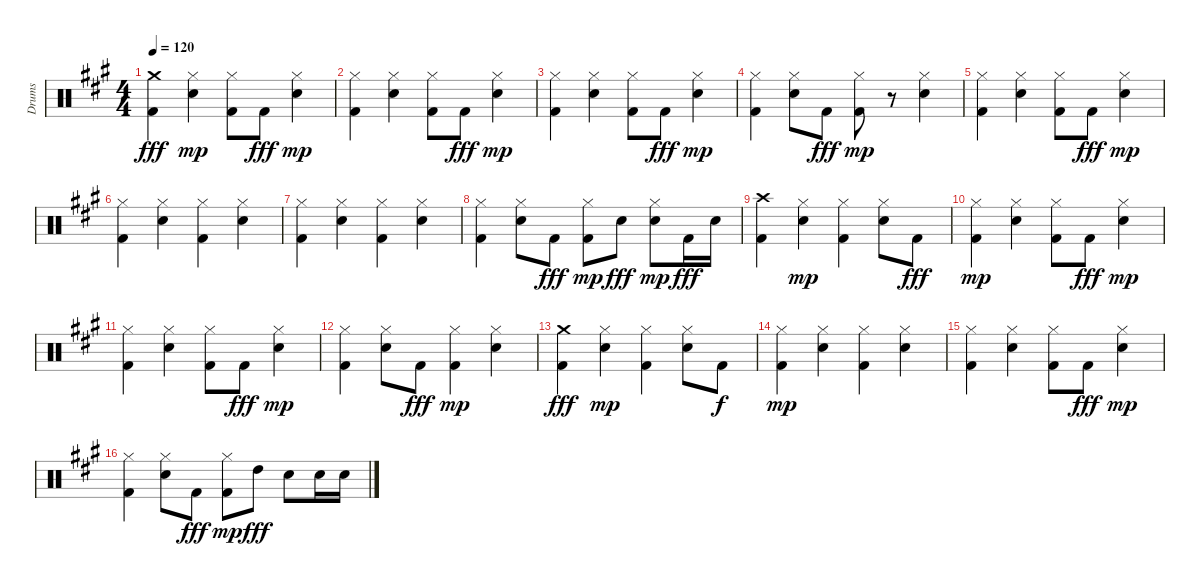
\track ("Drums" "Drums") {instrument percussion}
\staff {score}
\articulation defaults
\ts (4 4)
\tempo 120
\clef neutral
\ks a
("Kick (hit) 2" "Crash medium (hit)").4{dy fff} ("Electric Snare (hit)" "Hi-Hat (closed)").4{dy mp} ("Kick (hit) 2" "Hi-Hat (closed)").8 "Kick (hit) 2".8{dy fff} ("Electric Snare (hit)" "Hi-Hat (closed)").4{dy mp} |
("Kick (hit) 2" "Hi-Hat (closed)").4 ("Electric Snare (hit)" "Hi-Hat (closed)").4 ("Kick (hit) 2" "Hi-Hat (closed)").8 "Kick (hit) 2".8{dy fff} ("Electric Snare (hit)" "Hi-Hat (closed)").4{dy mp} |
("Kick (hit) 2" "Hi-Hat (closed)").4 ("Electric Snare (hit)" "Hi-Hat (closed)").4 ("Kick (hit) 2" "Hi-Hat (closed)").8 "Kick (hit) 2".8{dy fff} ("Electric Snare (hit)" "Hi-Hat (closed)").4{dy mp} |
("Kick (hit) 2" "Hi-Hat (closed)").4 ("Electric Snare (hit)" "Hi-Hat (closed)").8 "Kick (hit) 2".8{dy fff} ("Kick (hit) 2" "Hi-Hat (closed)").8{dy mp} r.8 ("Electric Snare (hit)" "Hi-Hat (closed)").4 |
("Kick (hit) 2" "Hi-Hat (closed)").4 ("Electric Snare (hit)" "Hi-Hat (closed)").4 ("Kick (hit) 2" "Hi-Hat (closed)").8 "Kick (hit) 2".8{dy fff} ("Electric Snare (hit)" "Hi-Hat (closed)").4{dy mp} |
("Kick (hit) 2" "Hi-Hat (closed)").4 ("Electric Snare (hit)" "Hi-Hat (closed)").4 ("Kick (hit) 2" "Hi-Hat (closed)").4 ("Electric Snare (hit)" "Hi-Hat (closed)").4 |
("Kick (hit) 2" "Hi-Hat (closed)").4 ("Electric Snare (hit)" "Hi-Hat (closed)").4 ("Kick (hit) 2" "Hi-Hat (closed)").4 ("Electric Snare (hit)" "Hi-Hat (closed)").4 |
("Kick (hit) 2" "Hi-Hat (closed)").4 ("Electric Snare (hit)" "Hi-Hat (closed)").8 "Kick (hit) 2".8{dy fff} ("Kick (hit) 2" "Hi-Hat (closed)").8{dy mp} "Electric Snare (hit)".8{dy fff} ("Electric Snare (hit)" "Hi-Hat (closed)").8{dy mp} "Kick (hit) 2".16{dy fff} "Electric Snare (hit)".16 |
("Kick (hit) 2" "Crash high (hit)").4 ("Electric Snare (hit)" "Hi-Hat (closed)").4{dy mp} ("Kick (hit) 2" "Hi-Hat (closed)").4 ("Electric Snare (hit)" "Hi-Hat (closed)").8 "Kick (hit) 2".8{dy fff} |
("Kick (hit) 2" "Hi-Hat (closed)").4{dy mp} ("Electric Snare (hit)" "Hi-Hat (closed)").4 ("Kick (hit) 2" "Hi-Hat (closed)").8 "Kick (hit) 2".8{dy fff} ("Electric Snare (hit)" "Hi-Hat (closed)").4{dy mp} |
("Kick (hit) 2" "Hi-Hat (closed)").4 ("Electric Snare (hit)" "Hi-Hat (closed)").4 ("Kick (hit) 2" "Hi-Hat (closed)").8 "Kick (hit) 2".8{dy fff} ("Electric Snare (hit)" "Hi-Hat (closed)").4{dy mp} |
("Kick (hit) 2" "Hi-Hat (closed)").4 ("Electric Snare (hit)" "Hi-Hat (closed)").8 "Kick (hit) 2".8{dy fff} ("Kick (hit) 2" "Hi-Hat (closed)").4{dy mp} ("Electric Snare (hit)" "Hi-Hat (closed)").4 |
("Kick (hit) 2" "Crash medium (hit)").4{dy fff} ("Electric Snare (hit)" "Hi-Hat (closed)").4{dy mp} ("Kick (hit) 2" "Hi-Hat (closed)").4 ("Electric Snare (hit)" "Hi-Hat (closed)").8 "Kick (hit) 2".8{dy f} |
("Kick (hit) 2" "Hi-Hat (closed)").4{dy mp} ("Electric Snare (hit)" "Hi-Hat (closed)").4 ("Kick (hit) 2" "Hi-Hat (closed)").4 ("Electric Snare (hit)" "Hi-Hat (closed)").4 |
("Kick (hit) 2" "Hi-Hat (closed)").4 ("Electric Snare (hit)" "Hi-Hat (closed)").4 ("Kick (hit) 2" "Hi-Hat (closed)").8 "Kick (hit) 2".8{dy fff} ("Electric Snare (hit)" "Hi-Hat (closed)").4{dy mp} |
("Kick (hit) 2" "Hi-Hat (closed)").4 ("Electric Snare (hit)" "Hi-Hat (closed)").8 "Kick (hit) 2".8{dy fff} ("Kick (hit) 2" "Hi-Hat (closed)").8{dy mp} "High Tom (hit)".8{dy fff} "Electric Snare (hit)".8 "Electric Snare (hit)".16 "Electric Snare (hit)".16
